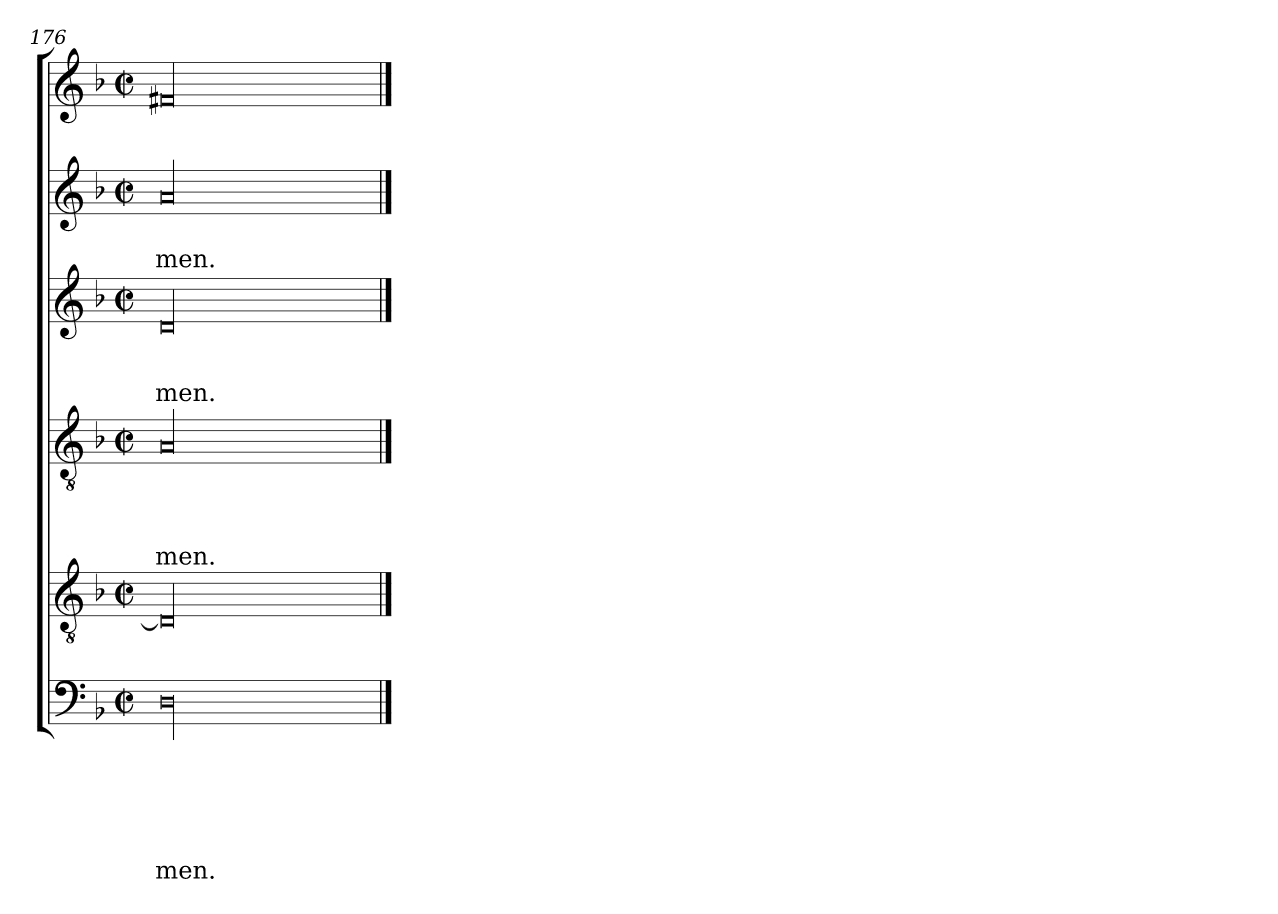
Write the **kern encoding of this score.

**kern	**text	**text	**text	**text	**text	**text	**kern	**text	**kern	**text	**text	**text	**text	**kern	**text	**text	**text	**kern	**text	**text	**kern
*part6	*part6	*part6	*part6	*part6	*part6	*part6	*part5	*part5	*part4	*part4	*part4	*part4	*part4	*part3	*part3	*part3	*part3	*part2	*part2	*part2	*part1
*staff6	*staff6	*staff6	*staff6	*staff6	*staff6	*staff6	*staff5	*staff5	*staff4	*staff4	*staff4	*staff4	*staff4	*staff3	*staff3	*staff3	*staff3	*staff2	*staff2	*staff2	*staff1
*clefF4	*	*	*	*	*	*	*clefGv2	*	*clefGv2	*	*	*	*	*clefG2	*	*	*	*clefG2	*	*	*clefG2
*k[b-]	*	*	*	*	*	*	*k[b-]	*	*k[b-]	*	*	*	*	*k[b-]	*	*	*	*k[b-]	*	*	*k[b-]
*F:	*	*	*	*	*	*	*F:	*	*F:	*	*	*	*	*F:	*	*	*	*F:	*	*	*F:
*M2/2	*	*	*	*	*	*	*M2/2	*	*M2/2	*	*	*	*	*M2/2	*	*	*	*M2/2	*	*	*M2/2
*met(c|)	*	*	*	*	*	*	*met(c|)	*	*met(c|)	*	*	*	*	*met(c|)	*	*	*	*met(c|)	*	*	*met(c|)
=176	=176	=176	=176	=176	=176	=176	=176	=176	=176	=176	=176	=176	=176	=176	=176	=176	=176	=176	=176	=176	=176
!	!	!	!	!	!	!LO:LY:b	!	!	!	!	!	!	!LO:LY:b	!	!	!	!LO:LY:b	!	!	!LO:LY:b	!
00D	.	.	.	.	.	-men.	00D]	.	00A	.	.	.	-men.	00d	.	.	-men.	00a	.	-men.	00f#X
==	==	==	==	==	==	==	==	==	==	==	==	==	==	==	==	==	==	==	==	==	==
*-	*-	*-	*-	*-	*-	*-	*-	*-	*-	*-	*-	*-	*-	*-	*-	*-	*-	*-	*-	*-	*-
